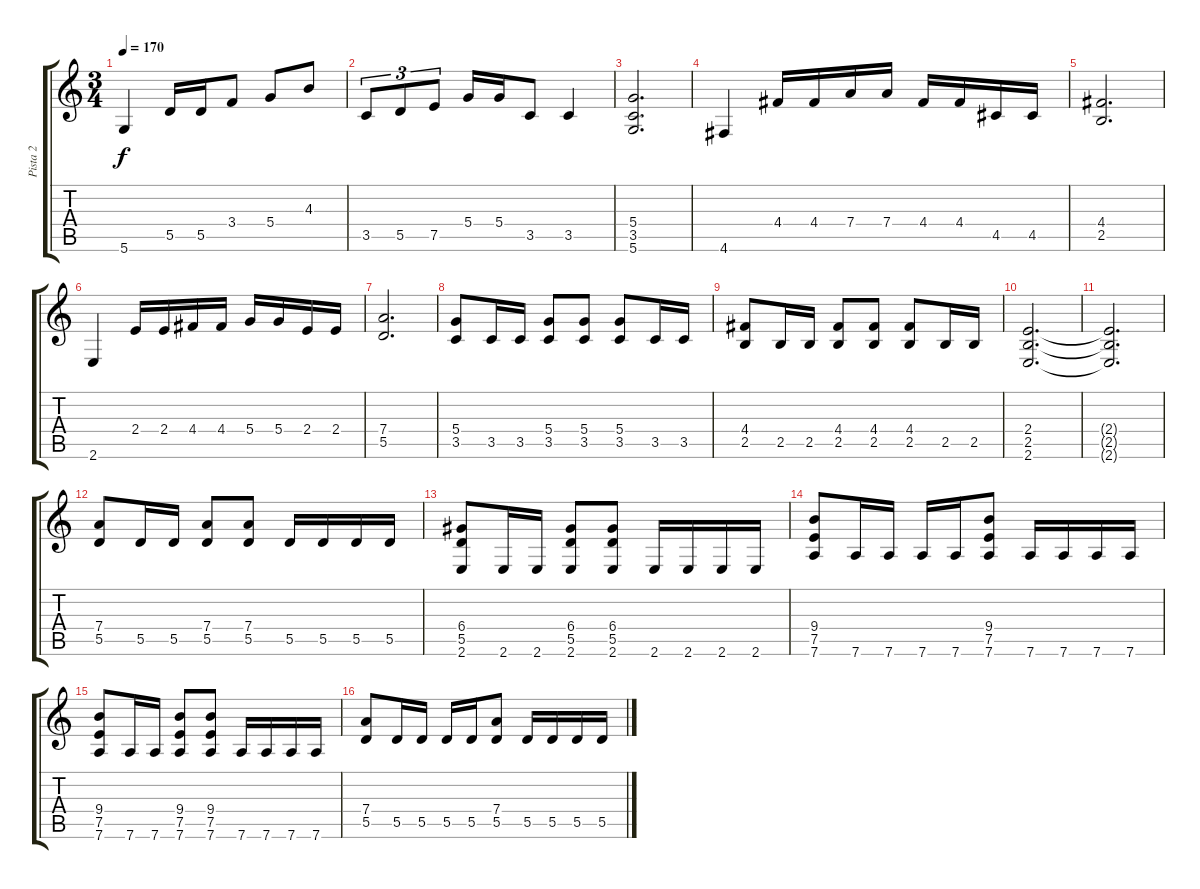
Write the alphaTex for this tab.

\track ("Pista 2" "Pista 2") {instrument distortionguitar}
\staff {score tabs}
\tuning (E4 B3 G3 D3 A2 D2) {hide}
\ts (3 4)
\tempo 170
\clef g2
\ks c
5.6.4{dy f} 5.5.16 5.5.16 3.4.8 5.4.8 4.3.8 |
3.5.8{tu (3 2)} 5.5.8{tu (3 2)} 7.5.8{tu (3 2)} 5.4.16 5.4.16 3.5.8 3.5.4 |
(5.4 3.5 5.6).2{d} |
4.6.4 4.4.16 4.4.16 7.4.16 7.4.16 4.4.16 4.4.16 4.5.16 4.5.16 |
(4.4 2.5).2{d} |
2.6.4 2.4.16 2.4.16 4.4.16 4.4.16 5.4.16 5.4.16 2.4.16 2.4.16 |
(7.4 5.5).2{d} |
(5.4 3.5).8 3.5.16 3.5.16 (5.4 3.5).8 (5.4 3.5).8 (5.4 3.5).8 3.5.16 3.5.16 |
(4.4 2.5).8 2.5.16 2.5.16 (4.4 2.5).8 (4.4 2.5).8 (4.4 2.5).8 2.5.16 2.5.16 |
(2.4 2.5 2.6).2{d} |
(2.4{t} 2.5{t} 2.6{t}).2{d} |
(7.4 5.5).8 5.5.16 5.5.16 (7.4 5.5).8 (7.4 5.5).8 5.5.16 5.5.16 5.5.16 5.5.16 |
(6.4 5.5 2.6).8 2.6.16 2.6.16 (6.4 5.5 2.6).8 (6.4 5.5 2.6).8 2.6.16 2.6.16 2.6.16 2.6.16 |
(9.4 7.5 7.6).8 7.6.16 7.6.16 7.6.16 7.6.16 (9.4 7.5 7.6).8 7.6.16 7.6.16 7.6.16 7.6.16 |
(9.4 7.5 7.6).8 7.6.16 7.6.16 (9.4 7.5 7.6).8 (9.4 7.5 7.6).8 7.6.16 7.6.16 7.6.16 7.6.16 |
(7.4 5.5).8 5.5.16 5.5.16 5.5.16 5.5.16 (7.4 5.5).8 5.5.16 5.5.16 5.5.16 5.5.16
